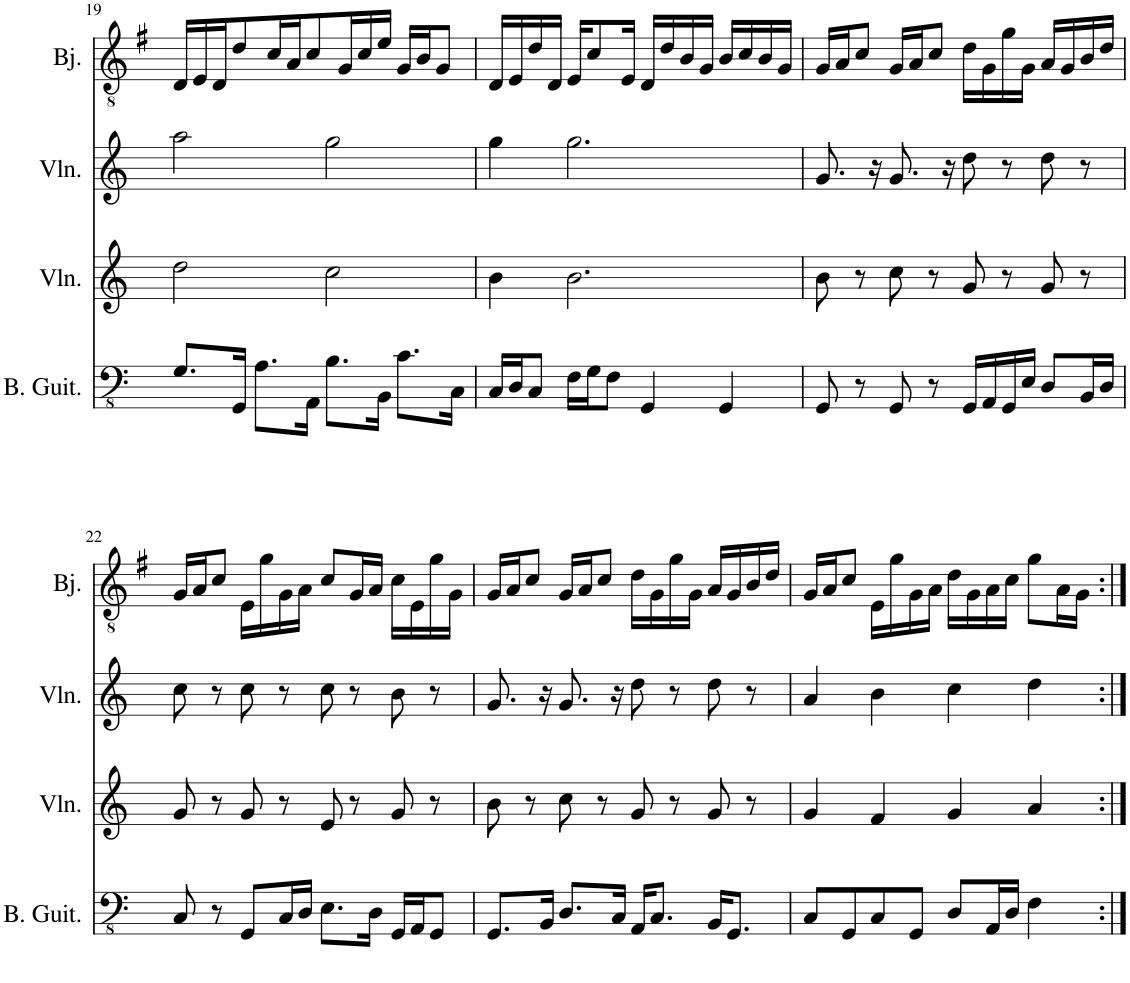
**kern	**kern	**kern	**kern
*part4	*part3	*part2	*part1
*staff4	*staff3	*staff2	*staff1
*I"Bass Guitar	*I"Violin	*I"Violin	*I"Banjo
*I'B. Guit.	*I'Vln.	*I'Vln.	*I'Bj.
!!LO:PB:g=z
*clefFv4	*clefG2	*clefG2	*clefGv2
*	*	*	*Trd7c12
*k[]	*k[]	*k[]	*k[f#]
*M4/4	*M4/4	*M4/4	*M4/4
=19	=19	=19	=19
8.GG/L	2dd\	2aa\	16D/LL
.	.	.	16E/
.	.	.	16D/J
16GGG/Jk	.	.	8d/
8.AA\L	.	.	.
.	.	.	16c/L
.	.	.	16A/J
16AAA\Jk	.	.	8c/
8.BB\L	2cc\	2gg\	.
.	.	.	16G/L
.	.	.	16c/
16BBB\Jk	.	.	16e/JJ
8.C\L	.	.	16G/LL
.	.	.	16B/J
.	.	.	8G/J
16CC\Jk	.	.	.
=20	=20	=20	=20
16CC/LL	4b\	4gg\	16D/LL
16DD/J	.	.	16E/
8CC/J	.	.	16d/
.	.	.	16D/JJ
16FF\LL	2.b\	2.gg\	16E/KL
16GG\J	.	.	8c/
8FF\J	.	.	.
.	.	.	16E/Jk
4GGG/	.	.	16D/LL
.	.	.	16d/
.	.	.	16B/
.	.	.	16G/JJ
4GGG/	.	.	16B/LL
.	.	.	16c/
.	.	.	16B/
.	.	.	16G/JJ
=21	=21	=21	=21
8GGG/	8b\	8.g/	16G/LL
.	.	.	16A/J
8r	8r	.	8c/J
.	.	16r	.
8GGG/	8cc\	8.g/	16G/LL
.	.	.	16A/J
8r	8r	.	8c/J
.	.	16r	.
16GGG/LL	8g/	8dd\	16d\LL
16AAA/	.	.	16G\
16GGG/	8r	8r	16g\
16EE/JJ	.	.	16G\JJ
8DD/L	8g/	8dd\	16A/LL
.	.	.	16G/
16BBB/L	8r	8r	16B/
16DD/JJ	.	.	16d/JJ
!!LO:LB:g=z
=22	=22	=22	=22
8CC/	8g/	8cc\	16G/LL
.	.	.	16A/J
8r	8r	8r	8c/J
8GGG/L	8g/	8cc\	16E\LL
.	.	.	16g\
16CC/L	8r	8r	16G\
16DD/JJ	.	.	16A\JJ
8.EE\L	8e/	8cc\	8c/L
.	8r	8r	16G/L
16DD\Jk	.	.	16A/JJ
16GGG/LL	8g/	8b\	16c\LL
16AAA/J	.	.	16E\
8GGG/J	8r	8r	16g\
.	.	.	16G\JJ
=23	=23	=23	=23
8.GGG/L	8b\	8.g/	16G/LL
.	.	.	16A/J
.	8r	.	8c/J
16BBB/Jk	.	16r	.
8.DD/L	8cc\	8.g/	16G/LL
.	.	.	16A/J
.	8r	.	8c/J
16CC/Jk	.	16r	.
16AAA/KL	8g/	8dd\	16d\LL
8.CC/J	.	.	16G\
.	8r	8r	16g\
.	.	.	16G\JJ
16BBB/KL	8g/	8dd\	16A/LL
8.GGG/J	.	.	16G/
.	8r	8r	16B/
.	.	.	16d/JJ
=24	=24	=24	=24
8CC/L	4g/	4a/	16G/LL
.	.	.	16A/J
8GGG/	.	.	8c/J
8CC/	4f/	4b\	16E\LL
.	.	.	16g\
8GGG/J	.	.	16G\
.	.	.	16A\JJ
8DD/L	4g/	4cc\	16d\LL
.	.	.	16G\
16AAA/L	.	.	16A\
16DD/JJ	.	.	16c\JJ
4FF\	4a/	4dd\	8g\L
.	.	.	16A\L
.	.	.	16G\JJ
=:|!	=:|!	=:|!	=:|!
*-	*-	*-	*-
